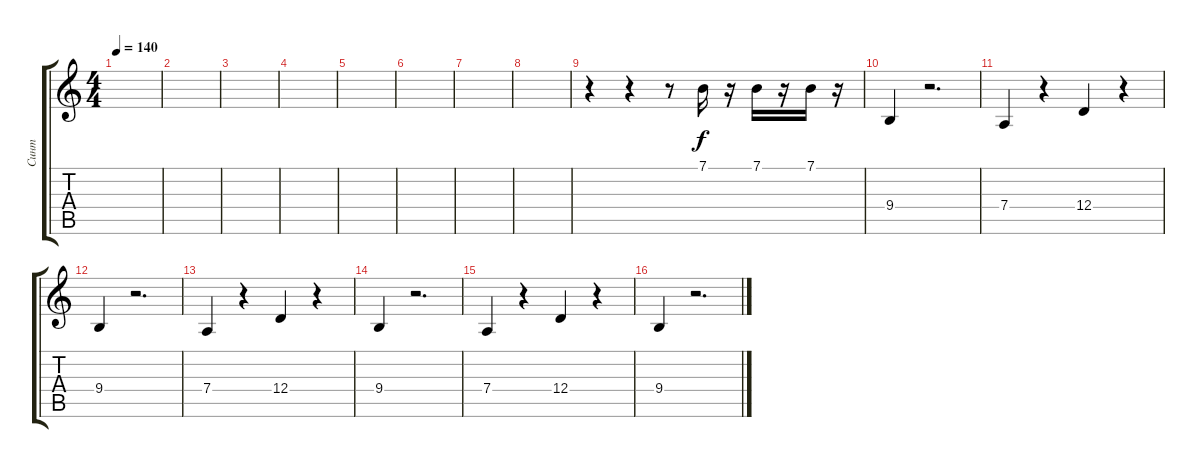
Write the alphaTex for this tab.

\track ("Синт" "Синт") {instrument synthstrings2}
\staff {score tabs}
\tuning (E4 B3 G3 D3 A2 E2) {hide}
\ts (4 4)
\tempo 140
\clef g2
\ks c
|
|
|
|
|
|
|
|
r.4 r.4 r.8 7.1.16 r.16 7.1.16 r.16 7.1.16 r.16 |
9.4.4 r.2{d} |
7.4.4 r.4 12.4.4 r.4 |
9.4.4 r.2{d} |
7.4.4 r.4 12.4.4 r.4 |
9.4.4 r.2{d} |
7.4.4 r.4 12.4.4 r.4 |
9.4.4 r.2{d}
